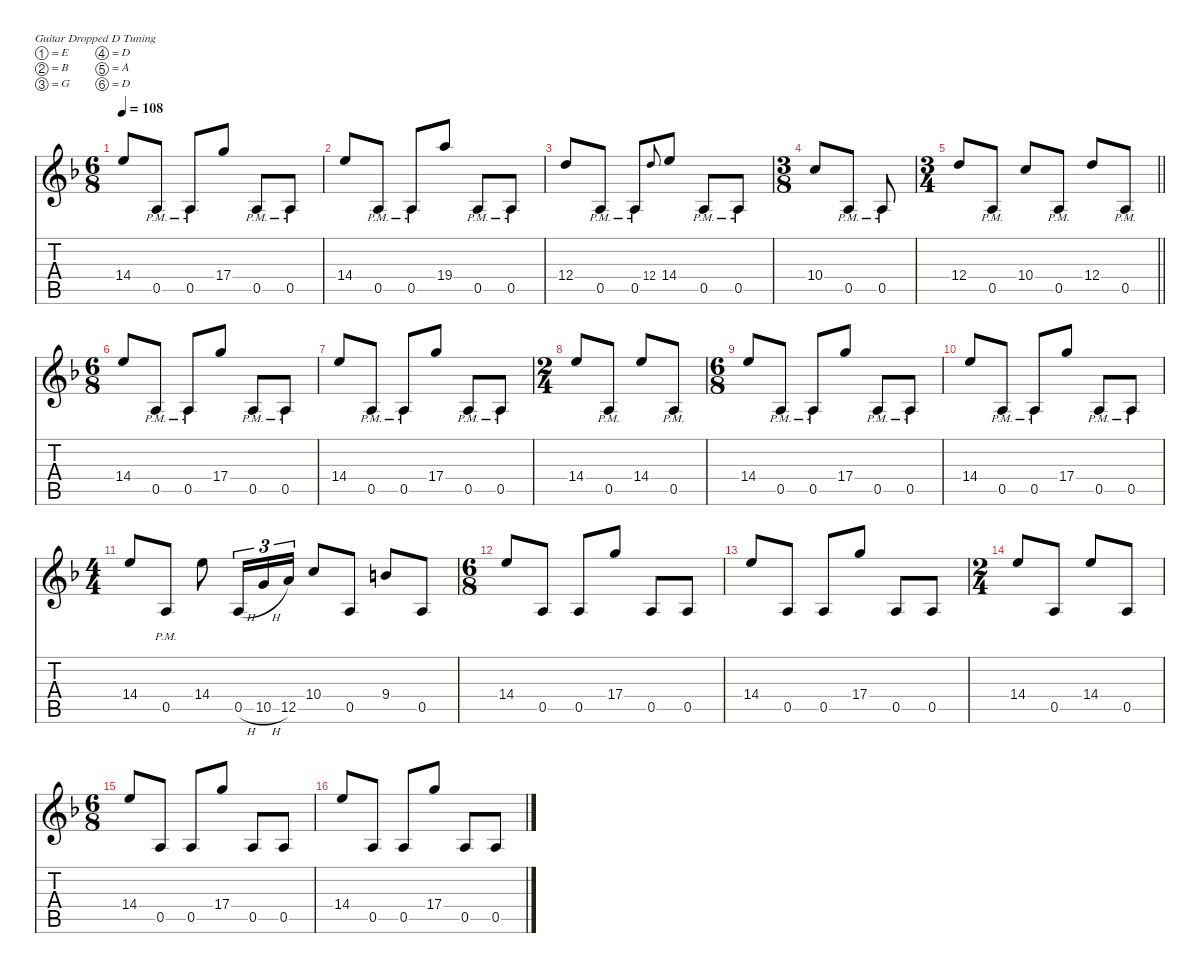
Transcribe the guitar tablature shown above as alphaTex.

\defaultSystemsLayout 4
\hideDynamics
\bracketExtendMode nobrackets
\singleTrackTrackNamePolicy hidden
\multiTrackTrackNamePolicy hidden
\firstSystemTrackNameMode fullname
\firstSystemTrackNameOrientation horizontal
\otherSystemsTrackNameOrientation horizontal
\track ("Adam Jones" "od.guit.") {defaultSystemsLayout 4 mute instrument overdrivenguitar}
\staff {score tabs}
\tuning (E4 B3 G3 D3 A2 D2)
\ts (6 8)
\beaming (8 2 2 2 2)
\tempo 108
\clef g2
\ks dminor
14.4{acc forcenatural}.8{dy f beam Up} 0.5{pm acc forcenatural}.8{beam Up} 0.5{pm acc forcenatural}.8{beam Up} 17.4{acc forcenatural}.8{beam Up} 0.5{pm acc forcenatural}.8{beam Up} 0.5{pm acc forcenatural}.8{beam Up} |
14.4{acc forcenatural}.8{beam Up} 0.5{pm acc forcenatural}.8{beam Up} 0.5{pm acc forcenatural}.8{beam Up} 19.4{acc forcenatural}.8{beam Up} 0.5{pm acc forcenatural}.8{beam Up} 0.5{pm acc forcenatural}.8{beam Up} |
12.4{acc forcenatural}.8{beam Up} 0.5{pm acc forcenatural}.8{beam Up} 0.5{pm acc forcenatural}.8{beam Up} 12.4{acc forcenatural}.8{gr onbeat dy mf beam Up} 14.4{acc forcenatural}.8{dy f beam Up} 0.5{pm acc forcenatural}.8{beam Up} 0.5{pm acc forcenatural}.8{beam Up} |
\ts (3 8)
\beaming (8 2 2 2 2)
10.4{acc forcenatural}.8{beam Up} 0.5{pm acc forcenatural}.8{beam Up} 0.5{pm acc forcenatural}.8{beam Up} |
\ts (3 4)
\beaming (8 2 2 2 2)
\barLineRight lightlight
12.4{acc forcenatural}.8{beam Up} 0.5{pm acc forcenatural}.8{beam Up} 10.4{acc forcenatural}.8{beam Up} 0.5{pm acc forcenatural}.8{beam Up} 12.4{acc forcenatural}.8{beam Up} 0.5{pm acc forcenatural}.8{beam Up} |
\ts (6 8)
\beaming (8 2 2 2 2)
14.4{acc forcenatural}.8{beam Up} 0.5{pm acc forcenatural}.8{beam Up} 0.5{pm acc forcenatural}.8{beam Up} 17.4{acc forcenatural}.8{beam Up} 0.5{pm acc forcenatural}.8{beam Up} 0.5{pm acc forcenatural}.8{beam Up} |
14.4{acc forcenatural}.8{beam Up} 0.5{pm acc forcenatural}.8{beam Up} 0.5{pm acc forcenatural}.8{beam Up} 17.4{acc forcenatural}.8{beam Up} 0.5{pm acc forcenatural}.8{beam Up} 0.5{pm acc forcenatural}.8{beam Up} |
\ts (2 4)
\beaming (8 2 2 2 2)
14.4{acc forcenatural}.8{beam Up} 0.5{pm acc forcenatural}.8{beam Up} 14.4{acc forcenatural}.8{beam Up} 0.5{pm acc forcenatural}.8{beam Up} |
\ts (6 8)
\beaming (8 2 2 2 2)
14.4{acc forcenatural}.8{beam Up} 0.5{pm acc forcenatural}.8{beam Up} 0.5{pm acc forcenatural}.8{beam Up} 17.4{acc forcenatural}.8{beam Up} 0.5{pm acc forcenatural}.8{beam Up} 0.5{pm acc forcenatural}.8{beam Up} |
14.4{acc forcenatural}.8{beam Up} 0.5{pm acc forcenatural}.8{beam Up} 0.5{pm acc forcenatural}.8{beam Up} 17.4{acc forcenatural}.8{beam Up} 0.5{pm acc forcenatural}.8{beam Up} 0.5{pm acc forcenatural}.8{beam Up} |
\ts (4 4)
\beaming (8 2 2 2 2)
14.4{acc forcenatural}.8{beam Up} 0.5{pm acc forcenatural}.8{beam Up} 14.4{acc forcenatural}.8{beam Down} 0.5{h acc forcenatural}.16{tu (3 2) beam Up} 10.5{h acc forcenatural}.16{tu (3 2) beam Up} 12.5{acc forcenatural}.16{tu (3 2) beam Up} 10.4{acc forcenatural}.8{beam Up} 0.5{acc forcenatural}.8{beam Up} 9.4{acc forcenatural}.8{beam Up} 0.5{acc forcenatural}.8{beam Up} |
\ts (6 8)
\beaming (8 2 2 2 2)
14.4{acc forcenatural}.8{beam Up} 0.5{acc forcenatural}.8{beam Up} 0.5{acc forcenatural}.8{beam Up} 17.4{acc forcenatural}.8{beam Up} 0.5{acc forcenatural}.8{beam Up} 0.5{acc forcenatural}.8{beam Up} |
14.4{acc forcenatural}.8{beam Up} 0.5{acc forcenatural}.8{beam Up} 0.5{acc forcenatural}.8{beam Up} 17.4{acc forcenatural}.8{beam Up} 0.5{acc forcenatural}.8{beam Up} 0.5{acc forcenatural}.8{beam Up} |
\ts (2 4)
\beaming (8 2 2 2 2)
14.4{acc forcenatural}.8{beam Up} 0.5{acc forcenatural}.8{beam Up} 14.4{acc forcenatural}.8{beam Up} 0.5{acc forcenatural}.8{beam Up} |
\ts (6 8)
\beaming (8 2 2 2 2)
14.4{acc forcenatural}.8{beam Up} 0.5{acc forcenatural}.8{beam Up} 0.5{acc forcenatural}.8{beam Up} 17.4{acc forcenatural}.8{beam Up} 0.5{acc forcenatural}.8{beam Up} 0.5{acc forcenatural}.8{beam Up} |
14.4{acc forcenatural}.8{beam Up} 0.5{acc forcenatural}.8{beam Up} 0.5{acc forcenatural}.8{beam Up} 17.4{acc forcenatural}.8{beam Up} 0.5{acc forcenatural}.8{beam Up} 0.5{acc forcenatural}.8{beam Up}
